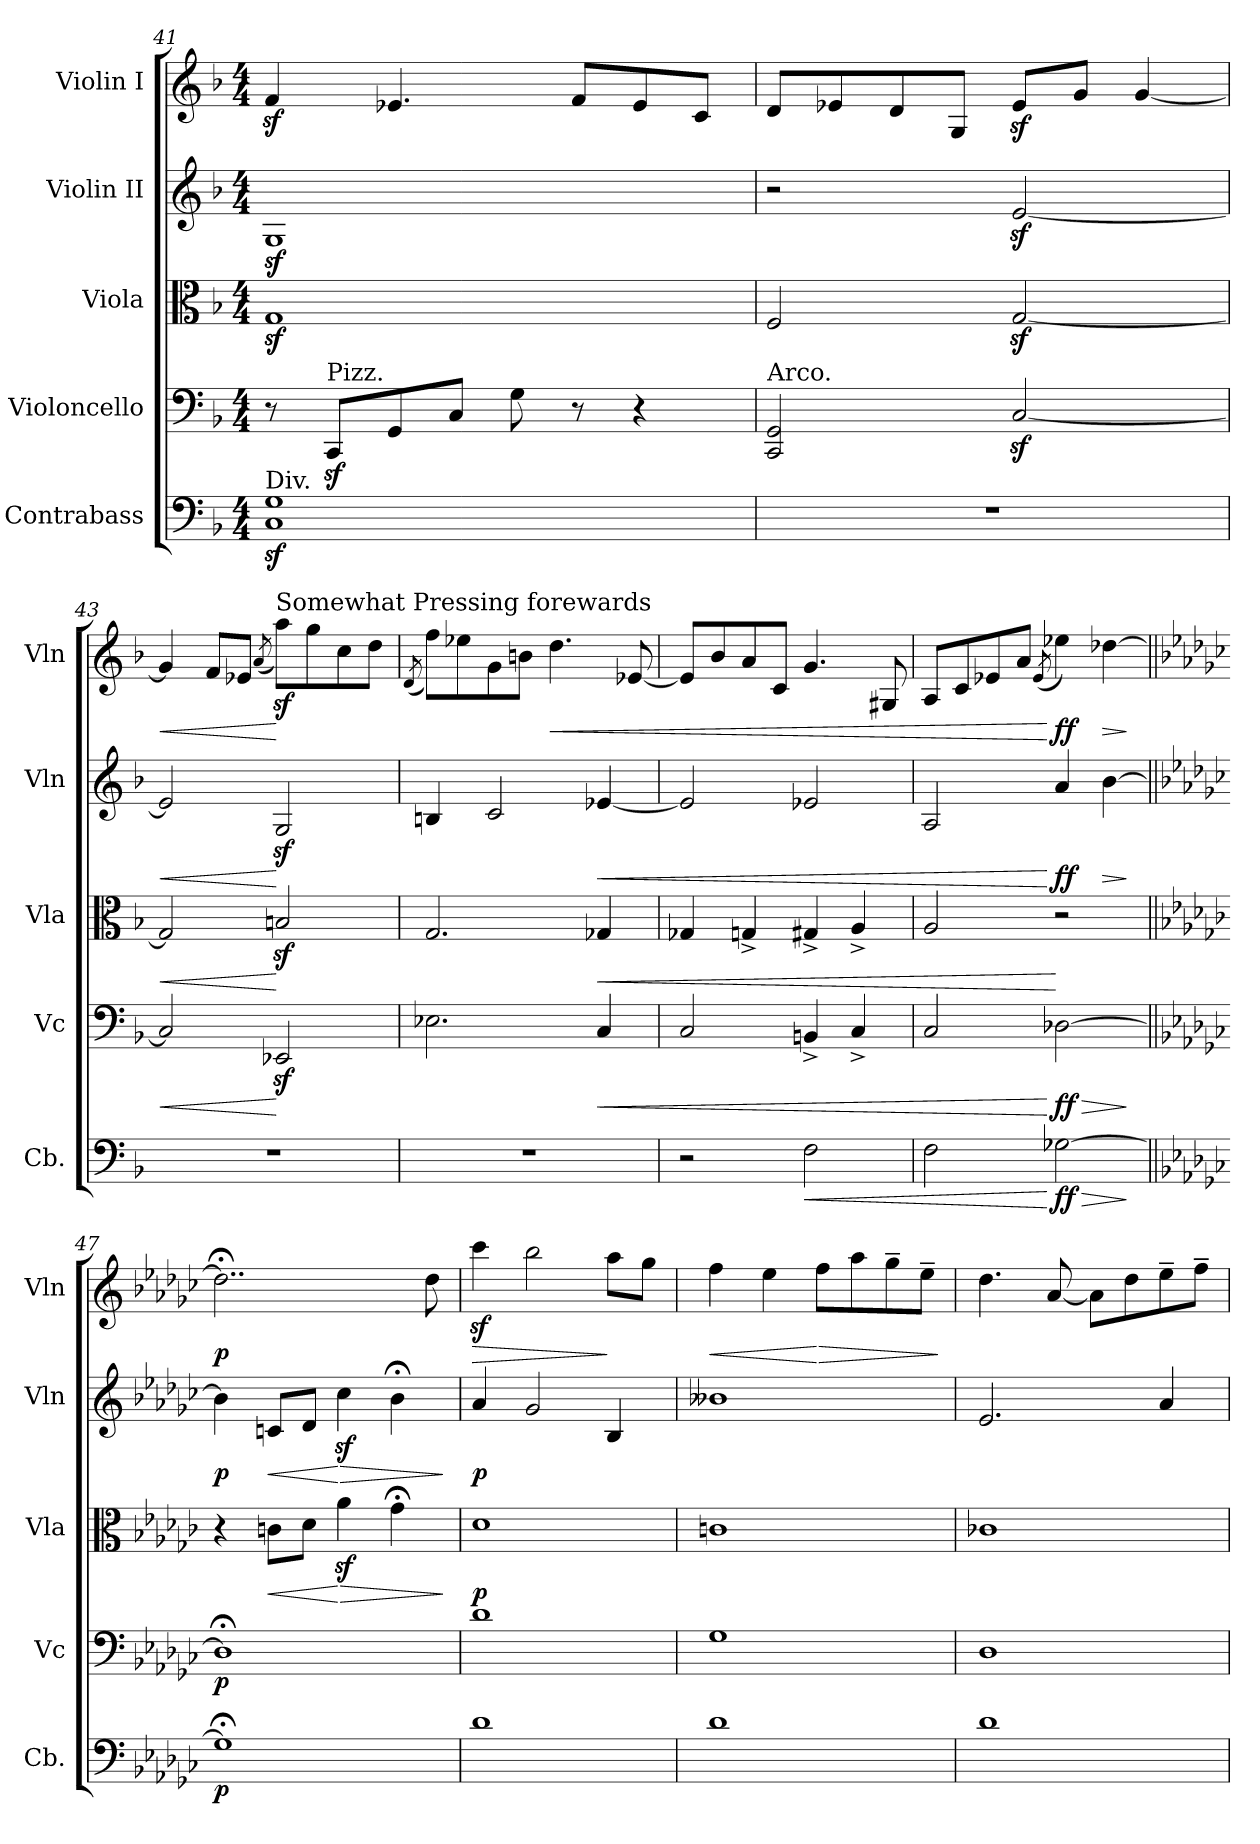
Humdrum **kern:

**kern	**dynam	**kern	**dynam	**kern	**dynam	**kern	**dynam	**kern	**dynam
*part5	*part5	*part4	*part4	*part3	*part3	*part2	*part2	*part1	*part1
*staff5	*staff5	*staff4	*staff4	*staff3	*staff3	*staff2	*staff2	*staff1	*staff1
*I"Contrabass	*	*I"Violoncello	*	*I"Viola	*	*I"Violin II	*	*I"Violin I	*
*I'Cb.	*	*I'Vc	*	*I'Vla	*	*I'Vln	*	*I'Vln	*
*clefF4	*	*clefF4	*	*clefC3	*	*clefG2	*	*clefG2	*
*ITrd7c12	*	*	*	*	*	*	*	*	*
*k[b-]	*	*k[b-]	*	*k[b-]	*	*k[b-]	*	*k[b-]	*
*M4/4	*	*M4/4	*	*M4/4	*	*M4/4	*	*M4/4	*
=41	=41	=41	=41	=41	=41	=41	=41	=41	=41
!LO:TX:a:t=Div.	!	!	!	!	!	!	!	!	!
1CCz< 1GGz<	.	8r	.	1Gz<	.	1Gz<	.	4fz</	.
!	!	!LO:TX:a:t=Pizz.	!	!	!	!	!	!	!
.	.	8CCz</L	.	.	.	.	.	.	.
.	.	8GG/	.	.	.	.	.	4.e-X/	.
.	.	8C/J	.	.	.	.	.	.	.
.	.	8G\	.	.	.	.	.	.	.
.	.	8r	.	.	.	.	.	8f/L	.
.	.	4r	.	.	.	.	.	8e-/	.
.	.	.	.	.	.	.	.	8c/J	.
!!LO:LB:g=z
=42	=42	=42	=42	=42	=42	=42	=42	=42	=42
!	!	!LO:TX:a:t=Arco.	!	!	!	!	!	!	!
1r	.	2CC/ 2GG/	.	2F/	.	2r	.	8d/L	.
.	.	.	.	.	.	.	.	8e-X/	.
.	.	.	.	.	.	.	.	8d/	.
.	.	.	.	.	.	.	.	8G/J	.
.	.	[2Cz</	.	[2Gz</	.	[2ez</	.	8e-z</L	.
.	.	.	.	.	.	.	.	8g/J	.
.	.	.	.	.	.	.	.	[4g/	.
=43	=43	=43	=43	=43	=43	=43	=43	=43	=43
!	!	!	!LO:HP:b	!	!LO:HP:b	!	!LO:HP:b	!	!LO:HP:b
1r	.	2C/]	<	2G/]	<	2e/]	<	4g/]	<
.	.	.	.	.	.	.	.	8f/L	.
.	.	.	.	.	.	.	.	8e-X/J	.
.	.	.	.	.	.	.	.	(>8qa/	.
!	!	!	!	!	!	!	!	!LO:TX:a:t=Somewhat Pressing forewards	!
.	.	2EE-Xz</	[	2Bnz</	[	2Gz</	[	8aaz<\L)	[
.	.	.	.	.	.	.	.	8gg\	.
.	.	.	.	.	.	.	.	8cc\	.
.	.	.	.	.	.	.	.	8dd\J	.
=44	=44	=44	=44	=44	=44	=44	=44	=44	=44
.	.	.	.	.	.	.	.	(>8qd/	.
1r	.	2.E-X\	.	2.G/	.	4Bn/	.	8ff\L)	.
.	.	.	.	.	.	.	.	8ee-X\	.
.	.	.	.	.	.	2c/	.	8g\	.
.	.	.	.	.	.	.	.	8bn\J	.
!	!	!	!	!	!	!	!	!	!LO:HP:b
.	.	.	.	.	.	.	.	4.dd\	<
!	!	!	!LO:HP:b	!	!LO:HP:b	!	!LO:HP:b	!	!
.	.	4C/	<	4G-X/	<	[4e-X/	<	.	.
.	.	.	.	.	.	.	.	[8e-X/	.
=45	=45	=45	=45	=45	=45	=45	=45	=45	=45
2r	.	2C/	.	4G-X/	.	2e-/]	.	8e-/L]	.
.	.	.	.	.	.	.	.	8b-/	.
.	.	.	.	4Gn^/	.	.	.	8a/	.
.	.	.	.	.	.	.	.	8c/J	.
!	!LO:HP:b	!	!	!	!	!	!	!	!
2FF\	<	4BBn^/	.	4G#X^/	.	2e-X/	.	4.g/	.
.	.	4C^/	.	4A^/	.	.	.	.	.
.	.	.	.	.	.	.	.	8G#X/	.
!!LO:PB:g=z
=46	=46	=46	=46	=46	=46	=46	=46	=46	=46
2FF\	.	2C/	.	2A/	.	2A/	.	8A/L	.
.	.	.	.	.	.	.	.	8c/	.
.	.	.	.	.	.	.	.	8e-X/	.
.	.	.	.	.	.	.	.	8a/J	.
.	.	.	.	.	.	.	.	(>8qe-/	.
!	!LO:HP:n=1:b	!	!LO:HP:n=1:b	!	!	!	!	!	!
!	!LO:DY:n=1:b	!	!LO:DY:n=1:b	!	!	!	!LO:DY:n=1:b	!	!LO:DY:n=1:b
[2GG-X\	[ > ff	[2D-X\	[ > ff	2r	[	4a/	[ ff	4ee-X\)	[ ff
!	!	!	!	!	!	!	!LO:HP:b	!	!LO:HP:b
.	.	.	.	.	.	[4b-\	>	[4dd-X\	>
.	]	.	]	.	.	.	]	.	]
=47||	=47||	=47||	=47||	=47||	=47||	=47||	=47||	=47||	=47||
*k[b-e-a-d-g-c-]	*	*k[b-e-a-d-g-c-]	*	*k[b-e-a-d-g-c-]	*	*k[b-e-a-d-g-c-]	*	*k[b-e-a-d-g-c-]	*
!	!LO:DY:b	!	!LO:DY:b	!	!	!	!LO:DY:b	!	!LO:DY:b
1GG-;<]	p	1D-;<]	p	4r	.	4b-\]	p	2..dd-;<\]	p
!	!	!	!	!	!LO:HP:b	!	!LO:HP:b	!	!
.	.	.	.	8cn\L	<	8cn/L	<	.	.
.	.	.	.	8d-\J	.	8d-/J	.	.	.
!	!	!	!	!	!LO:HP:n=1:b	!	!LO:HP:n=1:b	!	!
.	.	.	.	4a-z<\	[ >	4cc-z<\	[ >	.	.
.	.	.	.	4g-;<\	.	4b-;<\	.	.	.
.	.	.	.	.	.	.	.	8dd-\	.
.	.	.	.	.	]	.	]	.	.
=48	=48	=48	=48	=48	=48	=48	=48	=48	=48
!	!	!	!	!	!LO:DY:b	!	!LO:DY:b	!	!LO:HP:b
1D-	.	1d-	.	1d-	p	4a-/	p	4ccc-z<\	>
.	.	.	.	.	.	2g-/	.	2bb-\	.
.	.	.	.	.	.	4B-/	.	8aa-\L	]
.	.	.	.	.	.	.	.	8gg-\J	.
=49	=49	=49	=49	=49	=49	=49	=49	=49	=49
!	!	!	!	!	!	!	!	!	!LO:HP:b
1D-	.	1G-	.	1cn	.	1b--X	.	4ff\	<
.	.	.	.	.	.	.	.	4ee-\	.
!	!	!	!	!	!	!	!	!	!LO:HP:n=1:b
.	.	.	.	.	.	.	.	8ff\L	[ >
.	.	.	.	.	.	.	.	8aa-\	.
.	.	.	.	.	.	.	.	8gg-~\	.
.	.	.	.	.	.	.	.	8ee-~\J	.
.	.	.	.	.	.	.	.	.	]
=50	=50	=50	=50	=50	=50	=50	=50	=50	=50
!	!LO:DY:b	!	!LO:DY:b	!	!LO:DY:b	!	!LO:DY:b	!	!
1D-	other-dynamics	1D-	other-dynamics	1c-X	other-dynamics	2.e-/	other-dynamics	4.dd-\	.
!	!	!	!	!	!	!	!	!	!LO:DY:b
.	.	.	.	.	.	.	.	[8a-/	other-dynamics
.	.	.	.	.	.	.	.	8a-\L]	.
.	.	.	.	.	.	.	.	8dd-\	.
.	.	.	.	.	.	4a-/	.	8ee-~\	.
.	.	.	.	.	.	.	.	8ff~\J	.
=	=	=	=	=	=	=	=	=	=
*-	*-	*-	*-	*-	*-	*-	*-	*-	*-
